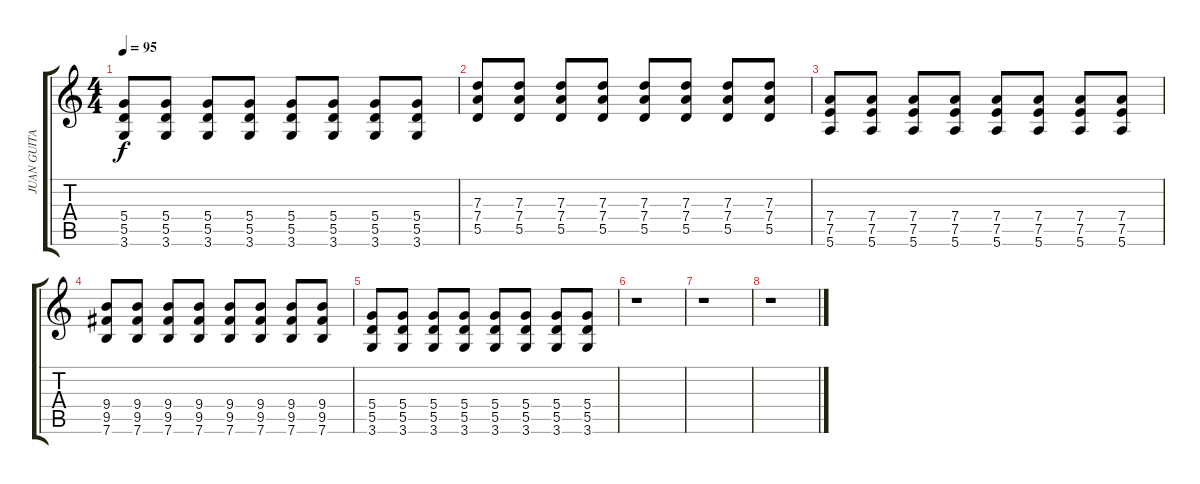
\track ("JUAN GUITARRA" "JUAN GUITA") {instrument acousticguitarsteel}
\staff {score tabs}
\tuning (E4 B3 G3 D3 A2 E2) {hide}
\ts (4 4)
\tempo 95
\clef g2
\ks c
(5.4 5.5 3.6).8{dy f} (5.4 5.5 3.6).8 (5.4 5.5 3.6).8 (5.4 5.5 3.6).8 (5.4 5.5 3.6).8 (5.4 5.5 3.6).8 (5.4 5.5 3.6).8 (5.4 5.5 3.6).8 |
(7.3 7.4 5.5).8 (7.3 7.4 5.5).8 (7.3 7.4 5.5).8 (7.3 7.4 5.5).8 (7.3 7.4 5.5).8 (7.3 7.4 5.5).8 (7.3 7.4 5.5).8 (7.3 7.4 5.5).8 |
(7.4 7.5 5.6).8 (7.4 7.5 5.6).8 (7.4 7.5 5.6).8 (7.4 7.5 5.6).8 (7.4 7.5 5.6).8 (7.4 7.5 5.6).8 (7.4 7.5 5.6).8 (7.4 7.5 5.6).8 |
(9.4 9.5 7.6).8 (9.4 9.5 7.6).8 (9.4 9.5 7.6).8 (9.4 9.5 7.6).8 (9.4 9.5 7.6).8 (9.4 9.5 7.6).8 (9.4 9.5 7.6).8 (9.4 9.5 7.6).8 |
(5.4 5.5 3.6).8 (5.4 5.5 3.6).8 (5.4 5.5 3.6).8 (5.4 5.5 3.6).8 (5.4 5.5 3.6).8 (5.4 5.5 3.6).8 (5.4 5.5 3.6).8 (5.4 5.5 3.6).8 |
r.1 |
r.1 |
r.1
